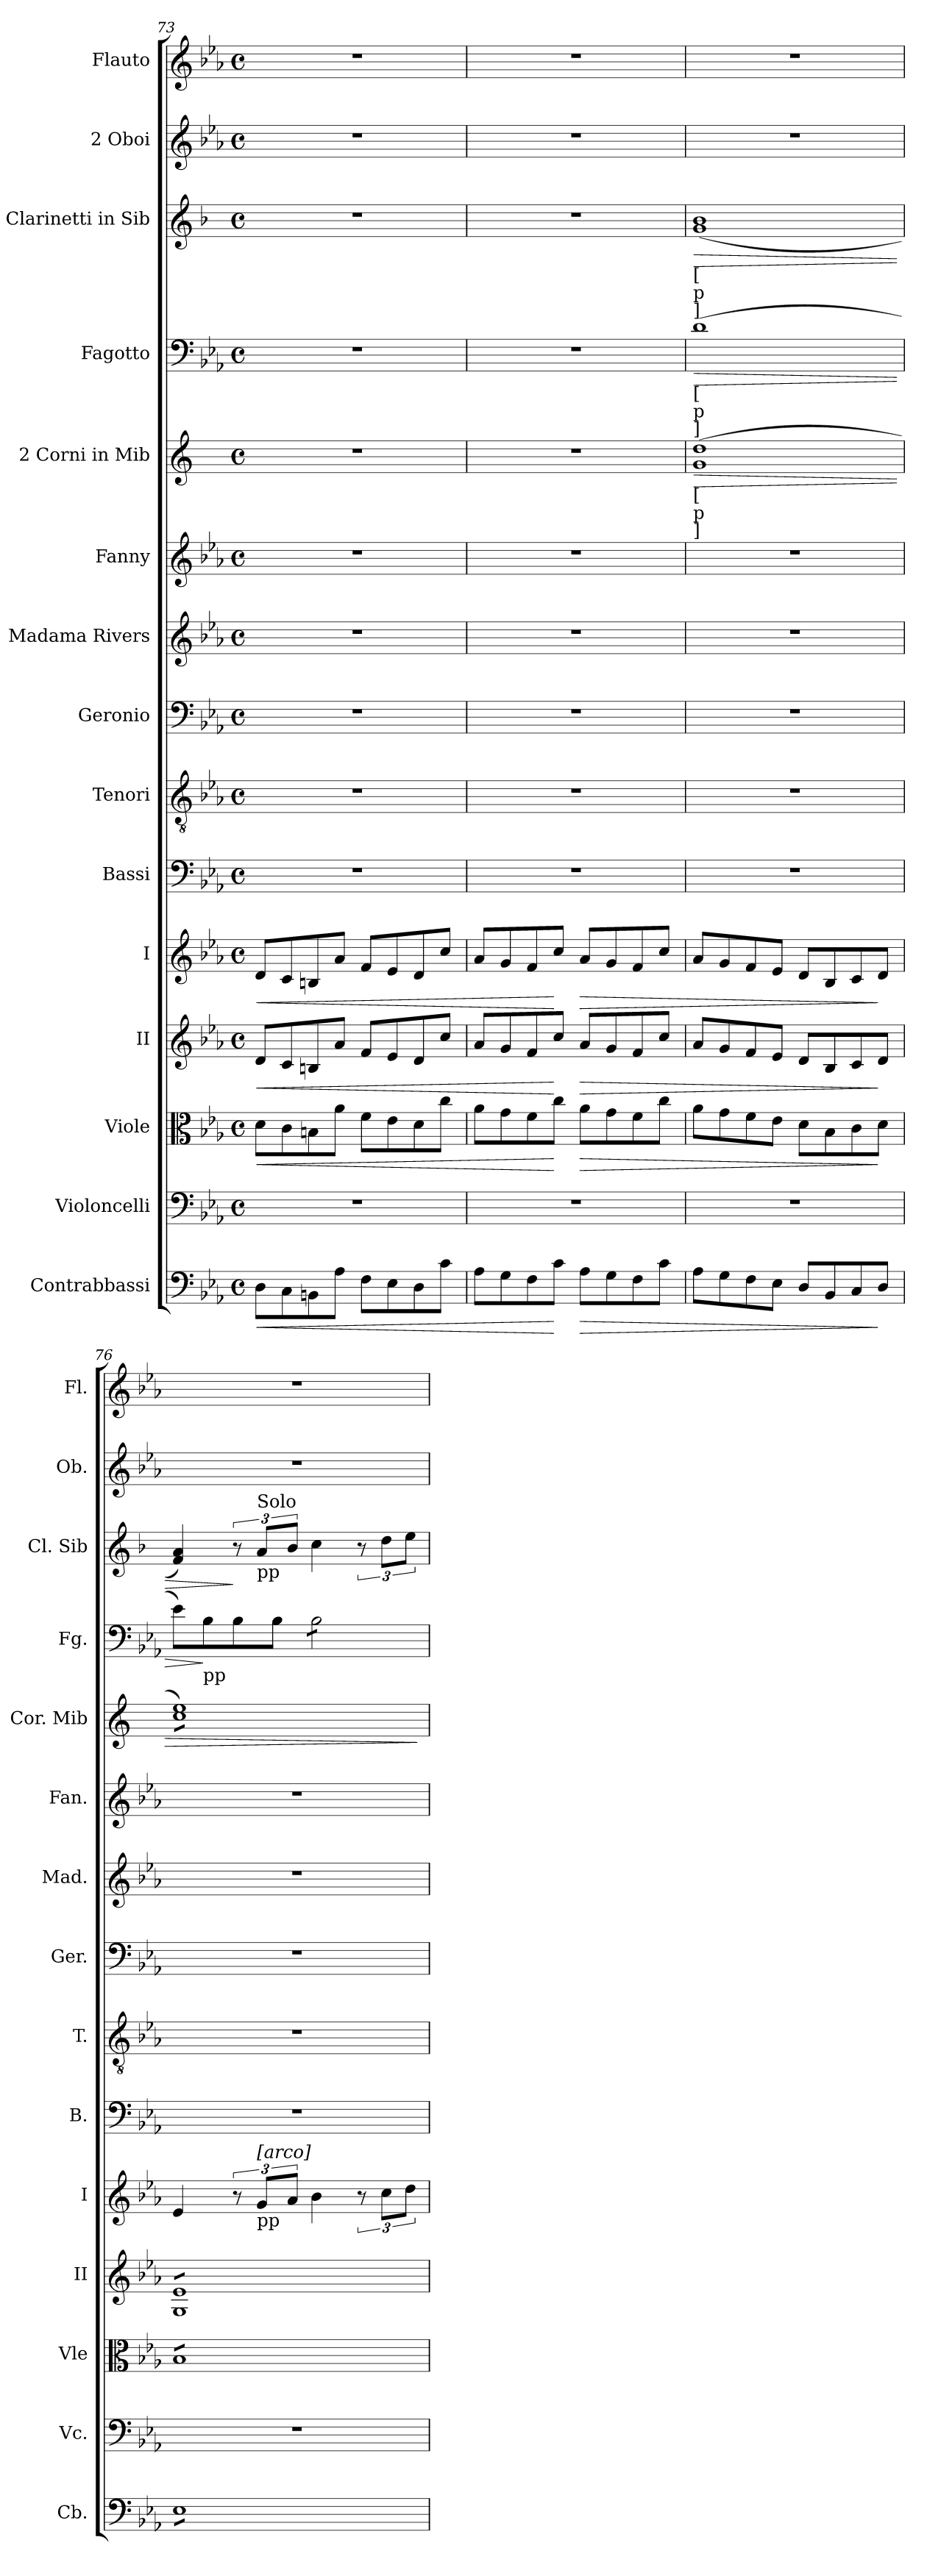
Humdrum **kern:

**kern	**dynam	**kern	**kern	**dynam	**kern	**dynam	**kern	**dynam	**kern	**kern	**kern	**kern	**kern	**kern	**dynam	**kern	**dynam	**kern	**dynam	**kern	**kern
*part15	*part15	*part14	*part13	*part13	*part12	*part12	*part11	*part11	*part10	*part9	*part8	*part7	*part6	*part5	*part5	*part4	*part4	*part3	*part3	*part2	*part1
*staff15	*staff15	*staff14	*staff13	*staff13	*staff12	*staff12	*staff11	*staff11	*staff10	*staff9	*staff8	*staff7	*staff6	*staff5	*staff5	*staff4	*staff4	*staff3	*staff3	*staff2	*staff1
*I"Contrabbassi	*	*I"Violoncelli	*I"Viole	*	*I"II	*	*I"I	*	*I"Bassi	*I"Tenori	*I"Geronio	*I"Madama Rivers	*I"Fanny	*I"2 Corni in Mib	*	*I"Fagotto	*	*I"2 Clarinetti in Sib	*	*I"2 Oboi	*I"Flauto
*I'Cb.	*	*I'Vc.	*I'Vle	*	*I'II	*	*I'I	*	*I'B.	*I'T.	*I'Ger.	*I'Mad.	*I'Fan.	*I'Cor. Mib	*	*I'Fg.	*	*I'Cl. Sib	*	*I'Ob.	*I'Fl.
*clefF4	*	*clefF4	*clefC3	*	*clefG2	*	*clefG2	*	*clefF4	*clefGv2	*clefF4	*clefG2	*clefG2	*clefG2	*	*clefF4	*	*clefG2	*	*clefG2	*clefG2
*	*	*	*	*	*	*	*	*	*	*	*	*	*	*	*	*	*	*ITrd1c2	*	*	*
*k[b-e-a-]	*	*k[b-e-a-]	*k[b-e-a-]	*	*k[b-e-a-]	*	*k[b-e-a-]	*	*k[b-e-a-]	*k[b-e-a-]	*k[b-e-a-]	*k[b-e-a-]	*k[b-e-a-]	*k[]	*	*k[b-e-a-]	*	*k[b-e-a-]	*	*k[b-e-a-]	*k[b-e-a-]
*E-:	*	*E-:	*E-:	*	*E-:	*	*E-:	*	*E-:	*E-:	*E-:	*E-:	*E-:	*C:	*	*E-:	*	*E-:	*	*E-:	*E-:
*M4/4	*	*M4/4	*M4/4	*	*M4/4	*	*M4/4	*	*M4/4	*M4/4	*M4/4	*M4/4	*M4/4	*M4/4	*	*M4/4	*	*M4/4	*	*M4/4	*M4/4
*met(c)	*	*met(c)	*met(c)	*	*met(c)	*	*met(c)	*	*met(c)	*met(c)	*met(c)	*met(c)	*met(c)	*met(c)	*	*met(c)	*	*met(c)	*	*met(c)	*met(c)
=73	=73	=73	=73	=73	=73	=73	=73	=73	=73	=73	=73	=73	=73	=73	=73	=73	=73	=73	=73	=73	=73
!	!LO:HP:b	!	!	!LO:HP:b	!	!LO:HP:b	!	!LO:HP:b	!	!	!	!	!	!	!	!	!	!	!	!	!
8D\L	<	1r	8d\L	<	8d/L	<	8d/L	<	1r	1r	1r	1r	1r	1r	.	1r	.	1r	.	1r	1r
8C\	.	.	8c\	.	8c/	.	8c/	.	.	.	.	.	.	.	.	.	.	.	.	.	.
8BBn\	.	.	8Bn\	.	8Bn/	.	8Bn/	.	.	.	.	.	.	.	.	.	.	.	.	.	.
8A-\J	.	.	8a-\J	.	8a-/J	.	8a-/J	.	.	.	.	.	.	.	.	.	.	.	.	.	.
8F\L	.	.	8f\L	.	8f/L	.	8f/L	.	.	.	.	.	.	.	.	.	.	.	.	.	.
8E-\	.	.	8e-\	.	8e-/	.	8e-/	.	.	.	.	.	.	.	.	.	.	.	.	.	.
8D\	.	.	8d\	.	8d/	.	8d/	.	.	.	.	.	.	.	.	.	.	.	.	.	.
8c\J	.	.	8cc\J	.	8cc/J	.	8cc/J	.	.	.	.	.	.	.	.	.	.	.	.	.	.
=74	=74	=74	=74	=74	=74	=74	=74	=74	=74	=74	=74	=74	=74	=74	=74	=74	=74	=74	=74	=74	=74
8A-\L	.	1r	8a-\L	.	8a-/L	.	8a-/L	.	1r	1r	1r	1r	1r	1r	.	1r	.	1r	.	1r	1r
8G\	.	.	8g\	.	8g/	.	8g/	.	.	.	.	.	.	.	.	.	.	.	.	.	.
8F\	.	.	8f\	.	8f/	.	8f/	.	.	.	.	.	.	.	.	.	.	.	.	.	.
8c\J	[	.	8cc\J	[	8cc/J	[	8cc/J	[	.	.	.	.	.	.	.	.	.	.	.	.	.
!	!LO:HP:b	!	!	!LO:HP:b	!	!LO:HP:b	!	!LO:HP:b	!	!	!	!	!	!	!	!	!	!	!	!	!
8A-\L	>	.	8a-\L	>	8a-/L	>	8a-/L	>	.	.	.	.	.	.	.	.	.	.	.	.	.
8G\	.	.	8g\	.	8g/	.	8g/	.	.	.	.	.	.	.	.	.	.	.	.	.	.
8F\	.	.	8f\	.	8f/	.	8f/	.	.	.	.	.	.	.	.	.	.	.	.	.	.
8c\J	.	.	8cc\J	.	8cc/J	.	8cc/J	.	.	.	.	.	.	.	.	.	.	.	.	.	.
!!LO:LB:g=z
=75	=75	=75	=75	=75	=75	=75	=75	=75	=75	=75	=75	=75	=75	=75	=75	=75	=75	=75	=75	=75	=75
!	!	!	!	!	!	!	!	!	!	!	!	!	!	!	!	!	!	!LO:TX:b:t=[	!	!	!
!	!	!	!	!	!	!	!	!	!	!	!	!	!	!	!	!	!	!LO:TX:b:t=p	!	!	!
!	!	!	!	!	!	!	!	!	!	!	!	!	!	!	!	!	!	!LO:TX:b:t=]	!	!	!
!	!	!	!	!	!	!	!	!	!	!	!	!	!	!	!	!LO:TX:b:t=[	!	!	!	!	!
!	!	!	!	!	!	!	!	!	!	!	!	!	!	!	!	!LO:TX:b:t=p	!	!	!	!	!
!	!	!	!	!	!	!	!	!	!	!	!	!	!	!	!	!LO:TX:b:t=]	!	!	!	!	!
!	!	!	!	!	!	!	!	!	!	!	!	!	!	!LO:TX:b:t=[	!	!	!	!	!	!	!
!	!	!	!	!	!	!	!	!	!	!	!	!	!	!LO:TX:b:t=p	!	!	!	!	!	!	!
!	!	!	!	!	!	!	!	!	!	!	!	!	!	!LO:TX:b:t=]	!	!	!	!	!	!	!
!	!	!	!	!	!	!	!	!	!	!	!	!	!	!	!LO:HP:b	!	!LO:HP:b	!	!LO:HP:b	!	!
8A-\L	.	1r	8a-\L	.	8a-/L	.	8a-/L	.	1r	1r	1r	1r	1r	(>1g 1dd	>	(>1d	>	(<1f 1a-	>	1r	1r
8G\	.	.	8g\	.	8g/	.	8g/	.	.	.	.	.	.	.	.	.	.	.	.	.	.
8F\	.	.	8f\	.	8f/	.	8f/	.	.	.	.	.	.	.	.	.	.	.	.	.	.
8E-\J	.	.	8e-\J	.	8e-/J	.	8e-/J	.	.	.	.	.	.	.	.	.	.	.	.	.	.
8D/L	.	.	8d\L	.	8d/L	.	8d/L	.	.	.	.	.	.	.	.	.	.	.	.	.	.
8BB-/	.	.	8B-\	.	8B-/	.	8B-/	.	.	.	.	.	.	.	.	.	.	.	.	.	.
8C/	.	.	8c\	.	8c/	.	8c/	.	.	.	.	.	.	.	.	.	.	.	.	.	.
8D/J	]	.	8d\J	]	8d/J	]	8d/J	]	.	.	.	.	.	.	.	.	.	.	.	.	.
=76	=76	=76	=76	=76	=76	=76	=76	=76	=76	=76	=76	=76	=76	=76	=76	=76	=76	=76	=76	=76	=76
!	!	!	!	!	!	!	!	!	!	!	!	!	!	!LO:TX:b:t=pp	!	!	!	!	!	!	!
!	!	!	!	!	!LO:TX:a:t=arco	!	!	!	!	!	!	!	!	!	!	!	!	!	!	!	!
!	!	!	!	!	!LO:TX:b:t=pp	!	!	!	!	!	!	!	!	!	!	!	!	!	!	!	!
!	!	!	!LO:TX:b:t=pp	!	!	!	!	!	!	!	!	!	!	!	!	!	!	!	!	!	!
!	!	!	!LO:TX:a:t=arco	!	!	!	!	!	!	!	!	!	!	!	!	!	!	!	!	!	!
!LO:TX:b:t=pp	!	!	!	!	!	!	!	!	!	!	!	!	!	!	!	!	!	!	!	!	!
!LO:TX:a:t=arco	!	!	!	!	!	!	!	!	!	!	!	!	!	!	!	!	!	!	!	!	!
*tremolo	*	*	*	*	*	*	*	*	*	*	*	*	*	*	*	*	*	*	*	*	*
*	*	*	*tremolo	*	*	*	*	*	*	*	*	*	*	*	*	*	*	*	*	*	*
*	*	*	*	*	*tremolo	*	*	*	*	*	*	*	*	*	*	*	*	*	*	*	*
*	*	*	*	*	*	*	*	*	*	*	*	*	*	*tremolo	*	*	*	*	*	*	*
8E-L	.	1r	8B-L	.	8G 8e-L	.	4e-/	.	1r	1r	1r	1r	1r	8cc 8ee)L	.	8e-\L)	.	4e-/ 4g/)	.	1r	1r
!	!	!	!	!	!	!	!	!	!	!	!	!	!	!	!	!LO:TX:b:t=pp	!	!	!	!	!
8E-	.	.	8B-	.	8G 8e-	.	.	.	.	.	.	.	.	8cc 8ee)	.	8B-\	]	.	.	.	.
8E-	.	.	8B-	.	8G 8e-	.	12r	.	.	.	.	.	.	8cc 8ee)	.	8B-\	.	12r	]	.	.
!	!	!	!	!	!	!	!	!	!	!	!	!	!	!	!	!	!	!LO:TX:a:t=Solo	!	!	!
!	!	!	!	!	!	!	!	!	!	!	!	!	!	!	!	!	!	!LO:TX:b:t=pp	!	!	!
!	!	!	!	!	!	!	!LO:TX:a:t=[arco]	!	!	!	!	!	!	!	!	!	!	!	!	!	!
!	!	!	!	!	!	!	!LO:TX:b:t=pp	!	!	!	!	!	!	!	!	!	!	!	!	!	!
.	.	.	.	.	.	.	12g/L	.	.	.	.	.	.	.	.	.	.	12g/L	.	.	.
8E-	.	.	8B-	.	8G 8e-	.	.	.	.	.	.	.	.	8cc 8ee)	.	8B-\J	.	.	.	.	.
.	.	.	.	.	.	.	12a-</J	.	.	.	.	.	.	.	.	.	.	12a-/J	.	.	.
*	*	*	*	*	*	*	*	*	*	*	*	*	*	*	*	*tremolo	*	*	*	*	*
8E-	.	.	8B-	.	8G 8e-	.	4b-\	.	.	.	.	.	.	8cc 8ee)	.	8B-\L	.	4b-\	.	.	.
8E-	.	.	8B-	.	8G 8e-	.	.	.	.	.	.	.	.	8cc 8ee)	.	8B-\	.	.	.	.	.
8E-	.	.	8B-	.	8G 8e-	.	12r	.	.	.	.	.	.	8cc 8ee)	.	8B-\	.	12r	.	.	.
.	.	.	.	.	.	.	12cc\L	.	.	.	.	.	.	.	.	.	.	12cc\L	.	.	.
8E-J	.	.	8B-J	.	8G 8e-J	.	.	.	.	.	.	.	.	8cc 8ee)J	.	8B-\J	.	.	.	.	.
*	*	*	*	*	*	*	*	*	*	*	*	*	*	*	*	*Xtremolo	*	*	*	*	*
*	*	*	*	*	*	*	*	*	*	*	*	*	*	*Xtremolo	*	*	*	*	*	*	*
*	*	*	*	*	*Xtremolo	*	*	*	*	*	*	*	*	*	*	*	*	*	*	*	*
*	*	*	*Xtremolo	*	*	*	*	*	*	*	*	*	*	*	*	*	*	*	*	*	*
*Xtremolo	*	*	*	*	*	*	*	*	*	*	*	*	*	*	*	*	*	*	*	*	*
.	.	.	.	.	.	.	12dd>\J	.	.	.	.	.	.	.	.	.	.	12dd\J	.	.	.
.	.	.	.	.	.	.	.	.	.	.	.	.	.	.	]	.	.	.	.	.	.
=	=	=	=	=	=	=	=	=	=	=	=	=	=	=	=	=	=	=	=	=	=
*-	*-	*-	*-	*-	*-	*-	*-	*-	*-	*-	*-	*-	*-	*-	*-	*-	*-	*-	*-	*-	*-
